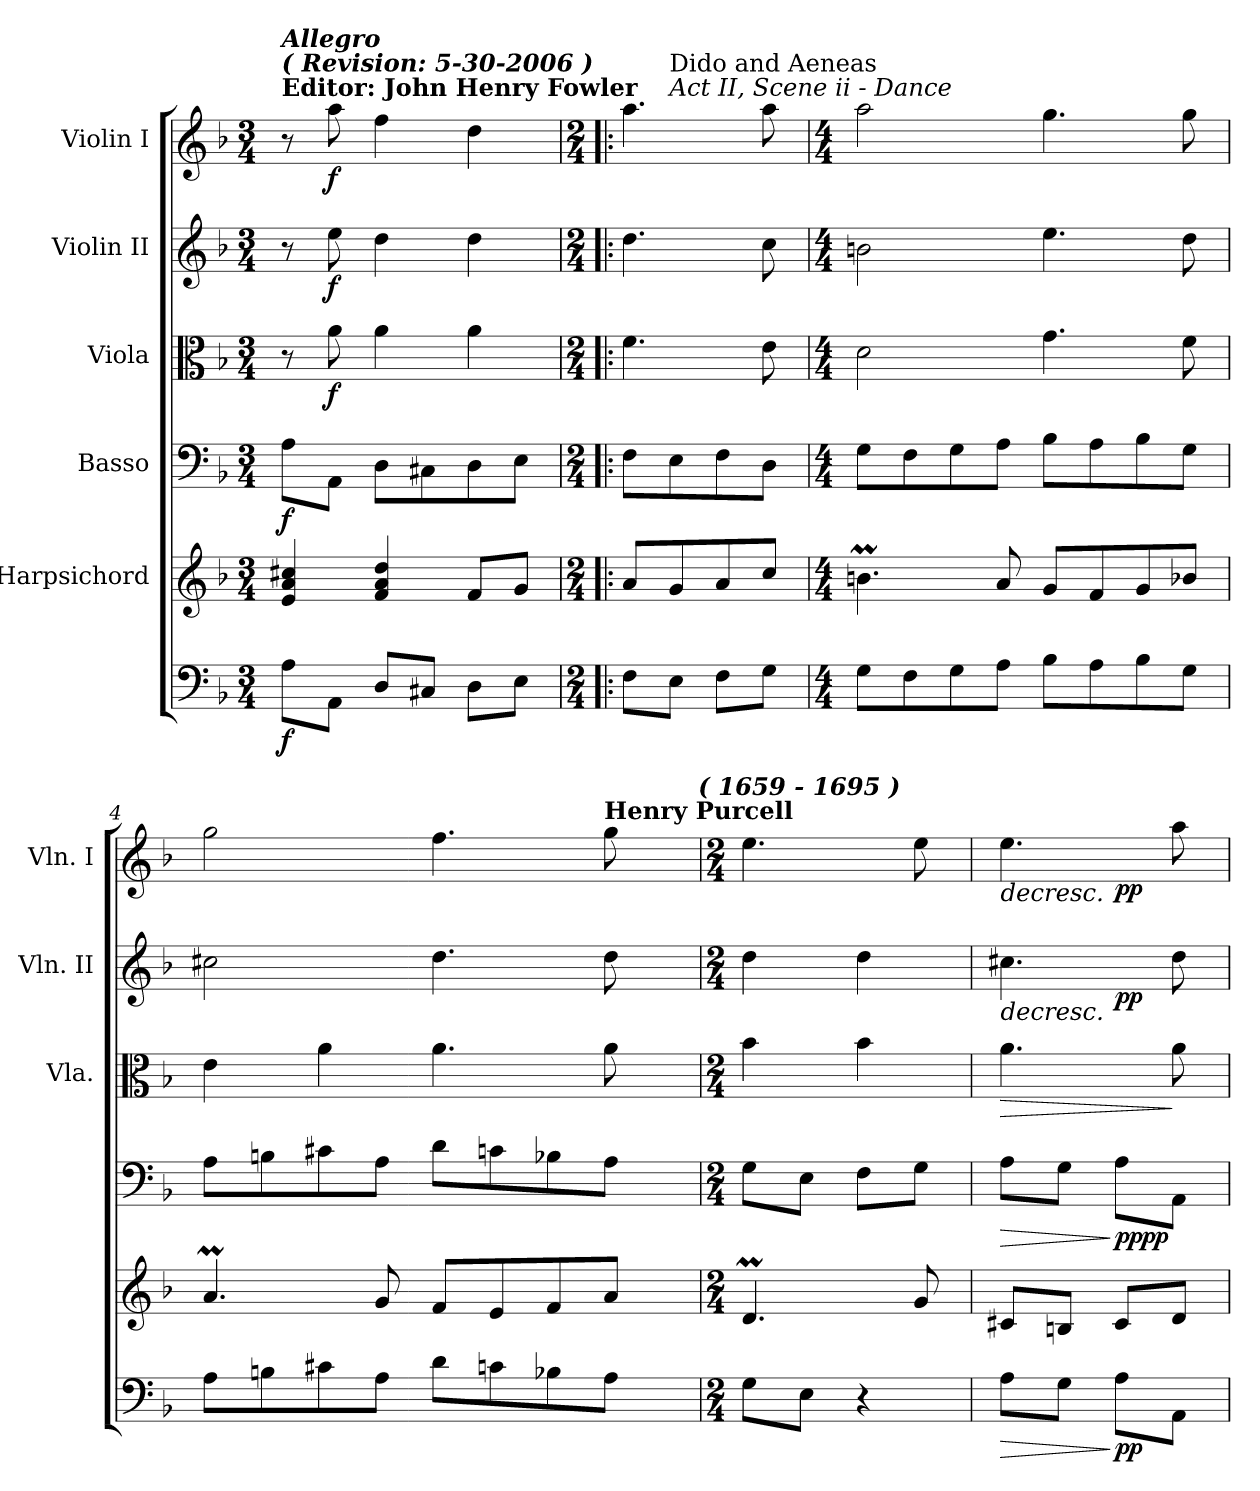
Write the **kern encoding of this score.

**kern	**dynam	**kern	**kern	**dynam	**kern	**dynam	**kern	**dynam	**kern	**dynam
*part6	*part6	*part5	*part4	*part4	*part3	*part3	*part2	*part2	*part1	*part1
*staff6	*staff6	*staff5	*staff4	*staff4	*staff3	*staff3	*staff2	*staff2	*staff1	*staff1
*	*	*I"Harpsichord	*I"Basso	*	*I"Viola	*	*I"Violin II	*	*I"Violin I	*
*	*	*	*	*	*I'Vla.	*	*I'Vln. II	*	*I'Vln. I	*
!!LO:PB:g=z
*clefF4	*	*clefG2	*clefF4	*	*clefC3	*	*clefG2	*	*clefG2	*
*k[b-]	*	*k[b-]	*k[b-]	*	*k[b-]	*	*k[b-]	*	*k[b-]	*
*F:	*	*F:	*F:	*	*F:	*	*F:	*	*F:	*
*M3/4	*	*M3/4	*M3/4	*	*M3/4	*	*M3/4	*	*M3/4	*
*MM130	*	*MM130	*MM130	*	*MM130	*	*MM130	*	*MM130	*
=1	=1	=1	=1	=1	=1	=1	=1	=1	=1	=1
!	!	!	!	!	!	!	!	!	!LO:TX:a:B:t=Editor&colon; John Henry Fowler	!
!	!	!	!	!	!	!	!	!	!LO:TX:a:Bi:t=( Revision&colon;  5-30-2006 )	!
!	!	!	!	!	!	!	!	!	!LO:TX:a:Bi:t=Allegro	!
8Ai\L	f	4ei/ 4ai 4cc#Xi	8Ai\L	f	8r	.	8r	.	8r	.
8AAi\J	.	.	8AAi\J	.	8ai\	f	8eei\	f	8aai\	f
8Di/L	.	4fi/ 4ai 4ddi	8Di\L	.	4ai\	.	4ddi\	.	4ffi\	.
8C#Xi/J	.	.	8C#Xi\	.	.	.	.	.	.	.
8Di\L	.	8fi/L	8Di\	.	4ai\	.	4ddi\	.	4ddi\	.
8Ei\J	.	8gi/J	8Ei\J	.	.	.	.	.	.	.
=2!|:	=2!|:	=2!|:	=2!|:	=2!|:	=2!|:	=2!|:	=2!|:	=2!|:	=2!|:	=2!|:
*M2/4	*	*M2/4	*M2/4	*	*M2/4	*	*M2/4	*	*M2/4	*
*	*	*	*	*	*	*	*	*	*^	*
8Fi\L	.	8ai/L	8Fi\L	.	4.fi\	.	4.ddi\	.	4.aai\	8ryy	.
!	!	!	!	!	!	!	!	!	!	!LO:TX:a:i:t=Act II, Scene ii - Dance	!
!	!	!	!	!	!	!	!	!	!	!LO:TX:a:t=Dido and Aeneas	!
8Ei\J	.	8gi/	8Ei\	.	.	.	.	.	.	4.ryy	.
8Fi\L	.	8ai/	8Fi\	.	.	.	.	.	.	.	.
8Gi\J	.	8cci/J	8Di\J	.	8ei\	.	8cci\	.	8aai\	.	.
*	*	*	*	*	*	*	*	*	*v	*v	*
=3	=3	=3	=3	=3	=3	=3	=3	=3	=3	=3
*M4/4	*	*M4/4	*M4/4	*	*M4/4	*	*M4/4	*	*M4/4	*
*	*	*	*	*	*	*	*	*	*^	*
!	!	!	!	!	!	!	!	!	!LO:TX:a:Bi:t=( Mvmt. 25b )	!	!
*	*	*	*	*	*	*	*	*	*v	*v	*
8Gi\L	.	4.bnmi\	8Gi\L	.	2di\	.	2bni\	.	2aai\	.
8Fi\	.	.	8Fi\	.	.	.	.	.	.	.
8Gi\	.	.	8Gi\	.	.	.	.	.	.	.
8Ai\J	.	8ai/	8Ai\J	.	.	.	.	.	.	.
8B-i\L	.	8gi/L	8B-i\L	.	4.gi\	.	4.eei\	.	4.ggi\	.
8Ai\	.	8fi/	8Ai\	.	.	.	.	.	.	.
8B-i\	.	8gi/	8B-i\	.	.	.	.	.	.	.
8Gi\J	.	8b-Xi/J	8Gi\J	.	8fi\	.	8ddi\	.	8ggi\	.
=4	=4	=4	=4	=4	=4	=4	=4	=4	=4	=4
*	*	*	*	*	*	*	*	*	*^	*
8Ai\L	.	4.ami/	8Ai\L	.	4ei\	.	2cc#Xi\	.	2ggi\	2ryy	.
8Bni\	.	.	8Bni\	.	.	.	.	.	.	.	.
8c#Xi\	.	.	8c#Xi\	.	4ai\	.	.	.	.	.	.
8Ai\J	.	8gi/	8Ai\J	.	.	.	.	.	.	.	.
8di\L	.	8fi/L	8di\L	.	4.ai\	.	4.ddi\	.	4.ffi\	4ryy	.
8cni\	.	8ei/	8cni\	.	.	.	.	.	.	.	.
8B-Xi\	.	8fi/	8B-Xi\	.	.	.	.	.	.	8ryy	.
!	!	!	!	!	!	!	!	!	!LO:TX:a:B:t=Henry Purcell	!	!
8Ai\J	.	8ai/J	8Ai\J	.	8ai\	.	8ddi\	.	8ggi\	16ryy	.
.	.	.	.	.	.	.	.	.	.	32ryy	.
.	.	.	.	.	.	.	.	.	.	64ryy	.
.	.	.	.	.	.	.	.	.	.	128...ryy	.
!	!	!	!	!	!	!	!	!	!	!LO:TX:a:Bi:t=( 1659 - 1695 )	!
.	.	.	.	.	.	.	.	.	.	1024ryy	.
*	*	*	*	*	*	*	*	*	*v	*v	*
=5	=5	=5	=5	=5	=5	=5	=5	=5	=5	=5
*M2/4	*	*M2/4	*M2/4	*	*M2/4	*	*M2/4	*	*M2/4	*
8Gi\L	.	4.dMi/	8Gi\L	.	4b-i\	.	4ddi\	.	4.eei\	.
8Ei\J	.	.	8Ei\J	.	.	.	.	.	.	.
4r	.	.	8Fi\L	.	4b-i\	.	4ddi\	.	.	.
.	.	8gi/	8Gi\J	.	.	.	.	.	8eei\	.
!!LO:LB:g=z
=6	=6	=6	=6	=6	=6	=6	=6	=6	=6	=6
!	!LO:HP:b	!	!	!LO:HP:b	!	!LO:HP:b	!	!LO:HP:b	!	!LO:HP:b
*	*	*	*	*	*	*	*^	*	*^	*
8Ai\L	>	8c#Xi/L	8Ai\L	>	4.ai\	>	4.cc#Xi\	4ryy	>	4.eei\	4ryy	>
8Gi\J	.	8Bni/J	8Gi\J	.	.	.	.	.	.	.	.	.
8Ai\L	] pp	8c#i/L	8Ai\L	] pp pp	.	.	.	4ryy	pp	.	4ryy	pp
8AAi\J	.	8di/J	8AAi\J	.	8ai\	]	8ddi\	.	]	8aai\	.	]
*	*	*	*	*	*	*	*v	*v	*	*	*	*
*	*	*	*	*	*	*	*	*	*v	*v	*
=	=	=	=	=	=	=	=	=	=	=
*-	*-	*-	*-	*-	*-	*-	*-	*-	*-	*-
